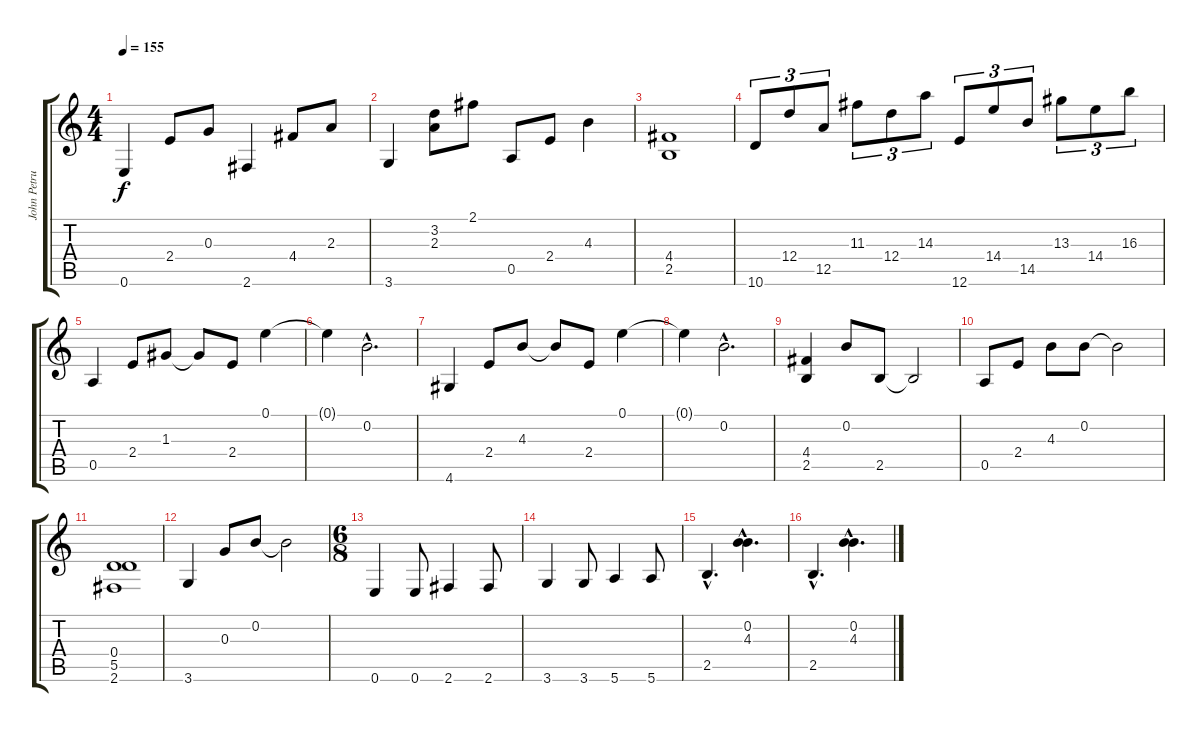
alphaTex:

\track ("John Petrucci - 6 Strings Guitar" "John Petru") {instrument distortionguitar}
\staff {score tabs}
\tuning (E4 B3 G3 D3 A2 E2) {hide}
\ts (4 4)
\tempo 155
\clef g2
\ks c
0.6.4{dy f} 2.4.8 0.3.8 2.6.4 4.4.8 2.3.8 |
3.6.4 (3.2 2.3).8 2.1.8 0.5.8 2.4.8 4.3.4 |
(4.4 2.5).1 |
10.6.8{tu (3 2)} 12.4.8{tu (3 2)} 12.5.8{tu (3 2)} 11.3.8{tu (3 2)} 12.4.8{tu (3 2)} 14.3.8{tu (3 2)} 12.6.8{tu (3 2)} 14.4.8{tu (3 2)} 14.5.8{tu (3 2)} 13.3.8{tu (3 2)} 14.4.8{tu (3 2)} 16.3.8{tu (3 2)} |
0.5.4 2.4.8 1.3.8 1.3{t}.8 2.4.8 0.1.4 |
0.1{t}.4 0.2{hac}.2{d} |
4.6.4 2.4.8 4.3.8 4.3{t}.8 2.4.8 0.1.4 |
0.1{t}.4 0.2{hac}.2{d} |
(4.4 2.5).4 0.2.8 2.5.8 2.5{t}.2 |
0.5.8 2.4.8 4.3.8 0.2.8 0.2{t}.2 |
(0.4 5.5 2.6).1 |
3.6.4 0.3.8 0.2.8 0.2{t}.2 |
\ts (6 8)
0.6.4 0.6.8 2.6.4 2.6.8 |
3.6.4 3.6.8 5.6.4 5.6.8 |
2.5{hac}.4{d} (0.2{hac} 4.3{hac}).4{d} |
2.5{hac}.4{d} (0.2{hac} 4.3{hac}).4{d}
